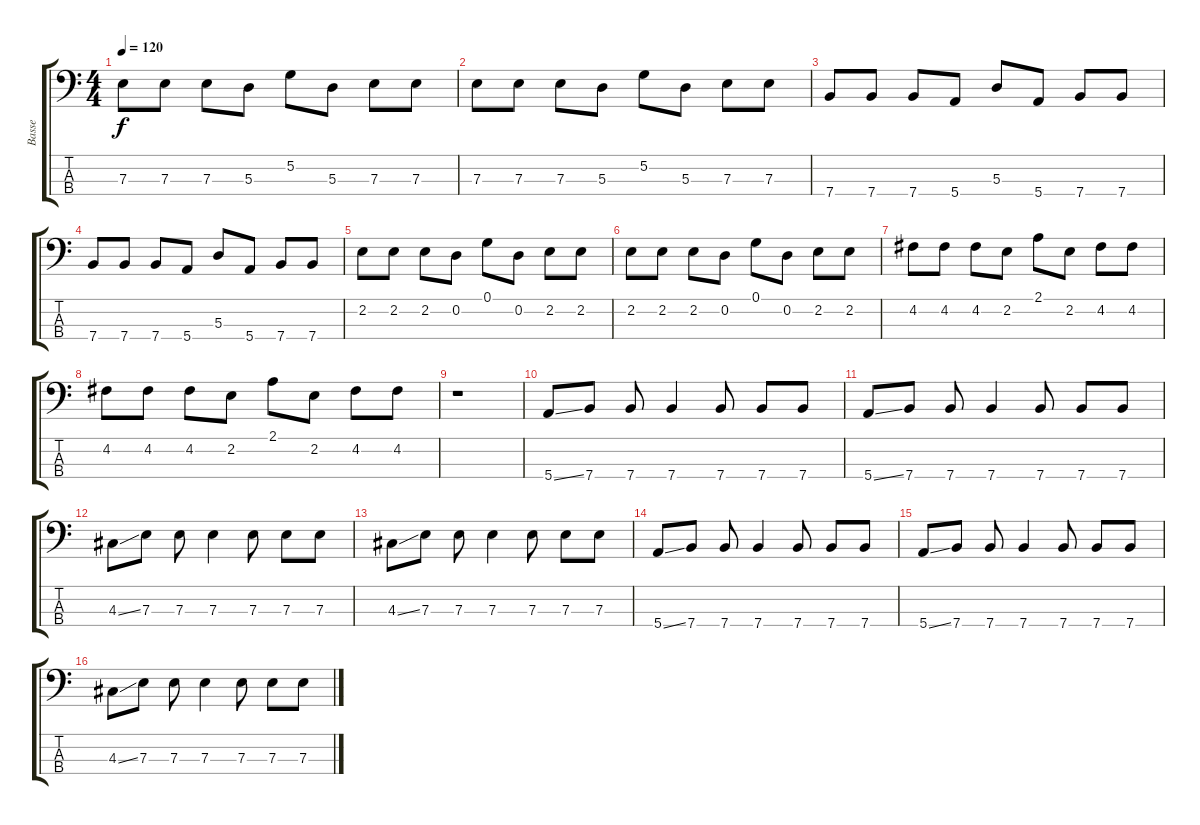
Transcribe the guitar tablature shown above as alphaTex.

\track ("Basse" "Basse") {instrument electricbassfinger}
\staff {score tabs}
\tuning (G2 D2 A1 E1) {hide}
\ts (4 4)
\tempo 120
\clef f4
\ks c
7.3.8{dy f} 7.3.8 7.3.8 5.3.8 5.2.8 5.3.8 7.3.8 7.3.8 |
7.3.8 7.3.8 7.3.8 5.3.8 5.2.8 5.3.8 7.3.8 7.3.8 |
7.4.8 7.4.8 7.4.8 5.4.8 5.3.8 5.4.8 7.4.8 7.4.8 |
7.4.8 7.4.8 7.4.8 5.4.8 5.3.8 5.4.8 7.4.8 7.4.8 |
2.2.8 2.2.8 2.2.8 0.2.8 0.1.8 0.2.8 2.2.8 2.2.8 |
2.2.8 2.2.8 2.2.8 0.2.8 0.1.8 0.2.8 2.2.8 2.2.8 |
4.2.8 4.2.8 4.2.8 2.2.8 2.1.8 2.2.8 4.2.8 4.2.8 |
4.2.8 4.2.8 4.2.8 2.2.8 2.1.8 2.2.8 4.2.8 4.2.8 |
r.1 |
5.4{ss}.8 7.4.8 7.4.8 7.4.4 7.4.8 7.4.8 7.4.8 |
5.4{ss}.8 7.4.8 7.4.8 7.4.4 7.4.8 7.4.8 7.4.8 |
4.3{ss}.8 7.3.8 7.3.8 7.3.4 7.3.8 7.3.8 7.3.8 |
4.3{ss}.8 7.3.8 7.3.8 7.3.4 7.3.8 7.3.8 7.3.8 |
5.4{ss}.8 7.4.8 7.4.8 7.4.4 7.4.8 7.4.8 7.4.8 |
5.4{ss}.8 7.4.8 7.4.8 7.4.4 7.4.8 7.4.8 7.4.8 |
4.3{ss}.8 7.3.8 7.3.8 7.3.4 7.3.8 7.3.8 7.3.8
